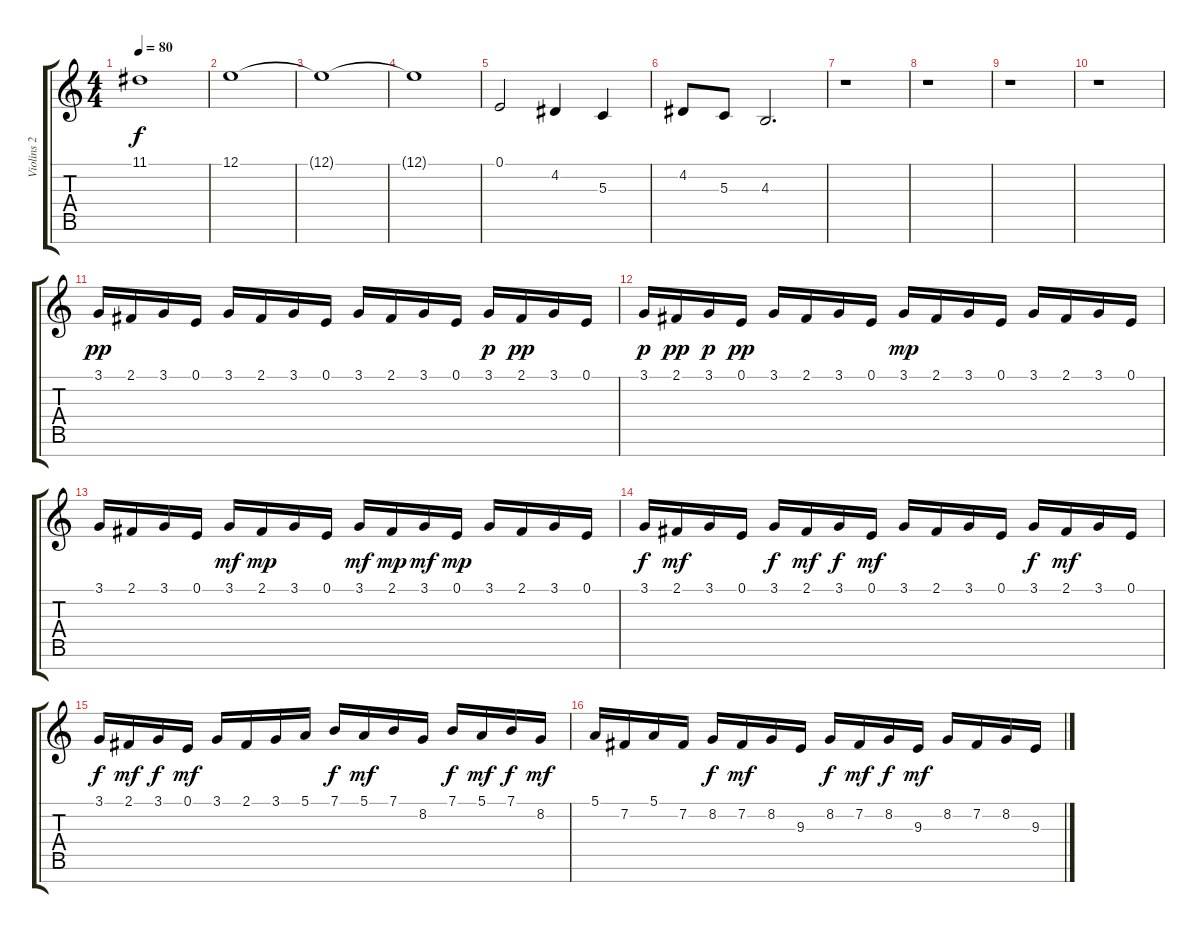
\track ("Violins 2" "Violins 2") {instrument stringensemble1}
\staff {score tabs}
\tuning (E4 B3 G3 D3 A2 E2 B1) {hide}
\ts (4 4)
\tempo 80
\clef g2
\ks c
11.1.1{dy f} |
12.1.1 |
12.1{t}.1 |
12.1{t}.1 |
0.1.2 4.2.4 5.3.4 |
4.2.8 5.3.8 4.3.2{d} |
r.1 |
r.1 |
r.1 |
r.1 |
3.1.16{dy pp} 2.1.16 3.1.16 0.1.16 3.1.16 2.1.16 3.1.16 0.1.16 3.1.16 2.1.16 3.1.16 0.1.16 3.1.16{dy p} 2.1.16{dy pp} 3.1.16 0.1.16 |
3.1.16{dy p} 2.1.16{dy pp} 3.1.16{dy p} 0.1.16{dy pp} 3.1.16 2.1.16 3.1.16 0.1.16 3.1.16{dy mp} 2.1.16 3.1.16 0.1.16 3.1.16 2.1.16 3.1.16 0.1.16 |
3.1.16 2.1.16 3.1.16 0.1.16 3.1.16{dy mf} 2.1.16{dy mp} 3.1.16 0.1.16 3.1.16{dy mf} 2.1.16{dy mp} 3.1.16{dy mf} 0.1.16{dy mp} 3.1.16 2.1.16 3.1.16 0.1.16 |
3.1.16{dy f} 2.1.16{dy mf} 3.1.16 0.1.16 3.1.16{dy f} 2.1.16{dy mf} 3.1.16{dy f} 0.1.16{dy mf} 3.1.16 2.1.16 3.1.16 0.1.16 3.1.16{dy f} 2.1.16{dy mf} 3.1.16 0.1.16 |
3.1.16{dy f} 2.1.16{dy mf} 3.1.16{dy f} 0.1.16{dy mf} 3.1.16 2.1.16 3.1.16 5.1.16 7.1.16{dy f} 5.1.16{dy mf} 7.1.16 8.2.16 7.1.16{dy f} 5.1.16{dy mf} 7.1.16{dy f} 8.2.16{dy mf} |
5.1.16 7.2.16 5.1.16 7.2.16 8.2.16{dy f} 7.2.16{dy mf} 8.2.16 9.3.16 8.2.16{dy f} 7.2.16{dy mf} 8.2.16{dy f} 9.3.16{dy mf} 8.2.16 7.2.16 8.2.16 9.3.16
